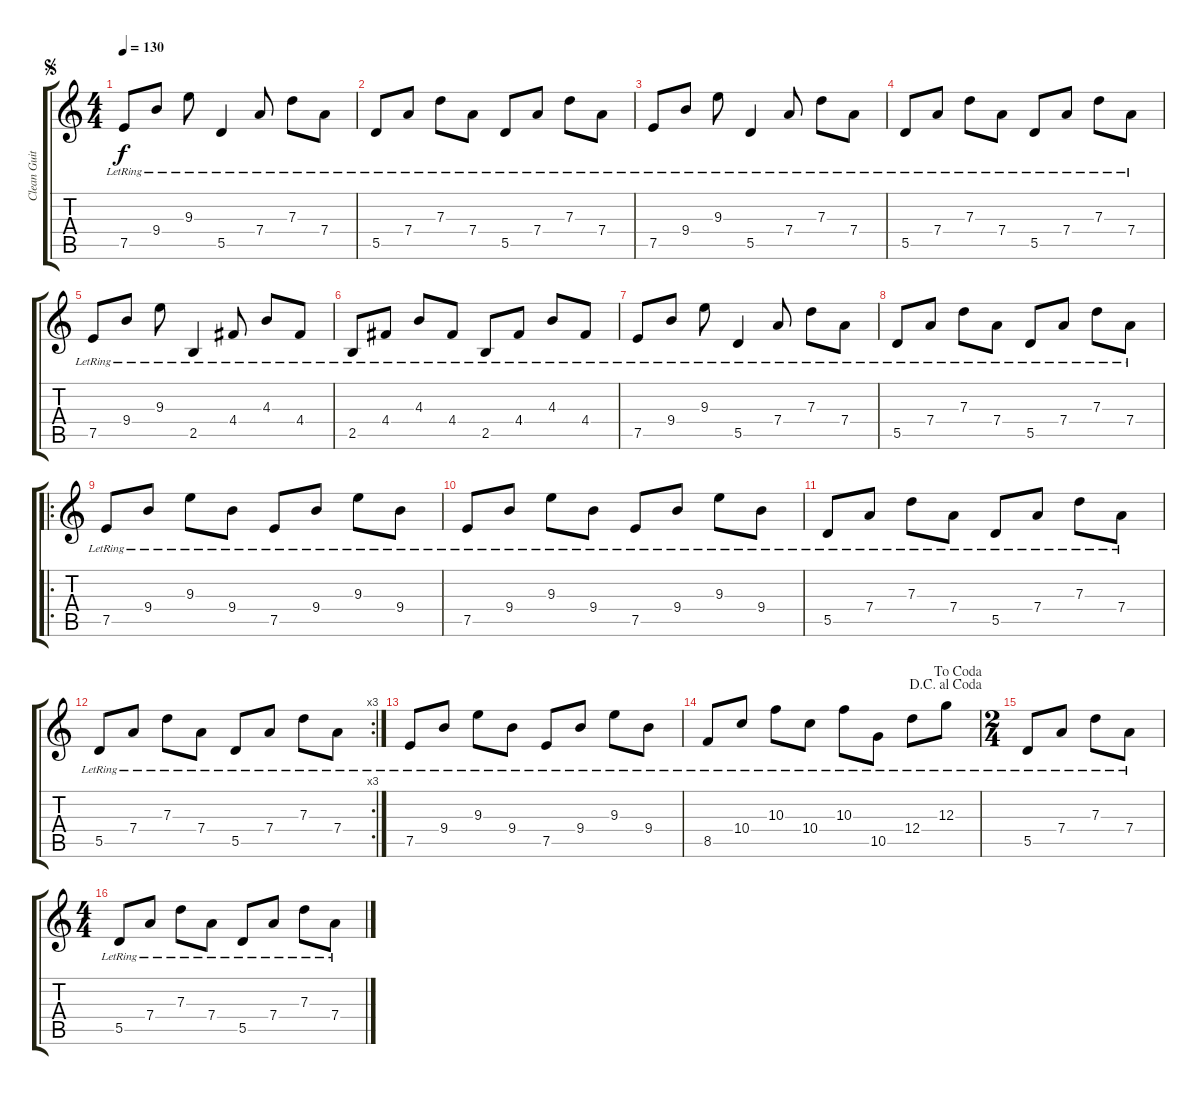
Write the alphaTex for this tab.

\track ("Clean Guitar" "Clean Guit") {instrument electricguitarclean}
\staff {score tabs}
\tuning (E4 B3 G3 D3 A2 E2) {hide}
\ts (4 4)
\jump segno
\tempo 130
\clef g2
\ks c
7.5{lr}.8{dy f} 9.4{lr}.8 9.3{lr}.8 5.5{lr}.4 7.4{lr}.8 7.3{lr}.8 7.4{lr}.8 |
5.5{lr}.8 7.4{lr}.8 7.3{lr}.8 7.4{lr}.8 5.5{lr}.8 7.4{lr}.8 7.3{lr}.8 7.4{lr}.8 |
7.5{lr}.8 9.4{lr}.8 9.3{lr}.8 5.5{lr}.4 7.4{lr}.8 7.3{lr}.8 7.4{lr}.8 |
5.5{lr}.8 7.4{lr}.8 7.3{lr}.8 7.4{lr}.8 5.5{lr}.8 7.4{lr}.8 7.3{lr}.8 7.4{lr}.8 |
7.5{lr}.8 9.4{lr}.8 9.3{lr}.8 2.5{lr}.4 4.4{lr}.8 4.3{lr}.8 4.4{lr}.8 |
2.5{lr}.8 4.4{lr}.8 4.3{lr}.8 4.4{lr}.8 2.5{lr}.8 4.4{lr}.8 4.3{lr}.8 4.4{lr}.8 |
7.5{lr}.8 9.4{lr}.8 9.3{lr}.8 5.5{lr}.4 7.4{lr}.8 7.3{lr}.8 7.4{lr}.8 |
5.5{lr}.8 7.4{lr}.8 7.3{lr}.8 7.4{lr}.8 5.5{lr}.8 7.4{lr}.8 7.3{lr}.8 7.4{lr}.8 |
\ro
7.5{lr}.8 9.4{lr}.8 9.3{lr}.8 9.4{lr}.8 7.5{lr}.8 9.4{lr}.8 9.3{lr}.8 9.4{lr}.8 |
7.5{lr}.8 9.4{lr}.8 9.3{lr}.8 9.4{lr}.8 7.5{lr}.8 9.4{lr}.8 9.3{lr}.8 9.4{lr}.8 |
5.5{lr}.8 7.4{lr}.8 7.3{lr}.8 7.4{lr}.8 5.5{lr}.8 7.4{lr}.8 7.3{lr}.8 7.4{lr}.8 |
\rc 3
5.5{lr}.8 7.4{lr}.8 7.3{lr}.8 7.4{lr}.8 5.5{lr}.8 7.4{lr}.8 7.3{lr}.8 7.4{lr}.8 |
7.5{lr}.8 9.4{lr}.8 9.3{lr}.8 9.4{lr}.8 7.5{lr}.8 9.4{lr}.8 9.3{lr}.8 9.4{lr}.8 |
\jump dacapoalcoda
\jump dacoda
8.5{lr}.8 10.4{lr}.8 10.3{lr}.8 10.4{lr}.8 10.3{lr}.8 10.5{lr}.8 12.4{lr}.8 12.3{lr}.8 |
\ts (2 4)
5.5{lr}.8 7.4{lr}.8 7.3{lr}.8 7.4{lr}.8 |
\ts (4 4)
5.5{lr}.8 7.4{lr}.8 7.3{lr}.8 7.4{lr}.8 5.5{lr}.8 7.4{lr}.8 7.3{lr}.8 7.4{lr}.8
